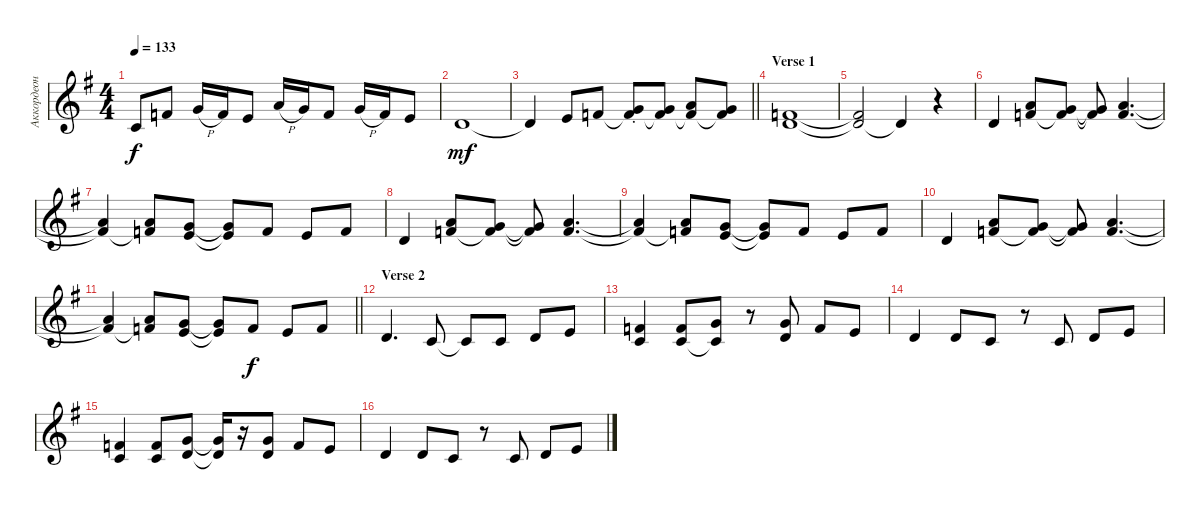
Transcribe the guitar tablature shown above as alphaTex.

\track ("Аккордеон" "Аккордеон") {instrument accordion}
\staff {score}
\tuning (E4 B3 G3 D3 A2 D2) {hide}
\ts (4 4)
\tempo 133
\clef g2
\ks eminor
5.3.8{dy f} 1.1.8 3.1{h}.16 1.1.16 5.2.8 5.1{h}.16 3.1.16 1.1.8 3.1{h}.16 1.1.16 5.2.8 |
3.2.1{dy mf} |
\barLineRight lightlight
3.2{t}.4 5.2.8{beam Up} 6.2.8{beam Up} (3.1{st} 6.2{t}).8 (3.1 6.2{t}).8 (5.1 6.2{t}).8 (3.1 6.2{t}).8 |
\section ("" "Verse 1")
(1.1 3.2).1 |
(1.1{t} 3.2{t}).2 3.2{t}.4 r.4 |
3.2.4 (5.1 6.2).8 (3.1 6.2{t}).8 (3.1{t} 6.2{t}).8 (5.1 6.2).4{d} |
(5.1{t} 6.2{t}).4 (5.1 6.2{t}).8 (3.1 5.2).8 (3.1{t} 5.2{t}).8 6.2.8 5.2.8 6.2.8 |
3.2.4 (5.1 6.2).8 (3.1 6.2{t}).8 (3.1{t} 6.2{t}).8 (5.1 6.2).4{d} |
(5.1{t} 6.2{t}).4 (5.1 6.2{t}).8 (3.1 5.2).8 (3.1{t} 5.2{t}).8 6.2.8 5.2.8 6.2.8 |
3.2.4 (5.1 6.2).8 (3.1 6.2{t}).8 (3.1{t} 6.2{t}).8 (5.1 6.2).4{d} |
\barLineRight lightlight
(5.1{t} 6.2{t}).4 (5.1 6.2{t}).8 (3.1 5.2).8 (3.1{t} 5.2{t}).8 6.2.8{dy f} 5.2.8 6.2.8 |
\section ("" "Verse 2")
3.2.4{d volume 14} 5.3.8 5.3{t}.8 5.3.8 3.2.8 5.2.8 |
(6.2 5.3).4 (6.2 5.3).8 (8.2 5.3{t}).8 r.8 (8.2 7.3).8 6.2.8 5.2.8 |
3.2.4 3.2.8 5.3.8 r.8 5.3.8 3.2.8 5.2.8 |
(6.2 5.3).4 (6.2 5.3).8 (8.2 7.3).8 (8.2{t} 7.3{t}).16 r.16 (8.2 7.3).8 6.2.8 5.2.8 |
3.2.4 3.2.8 5.3.8 r.8 5.3.8 3.2.8 5.2.8
